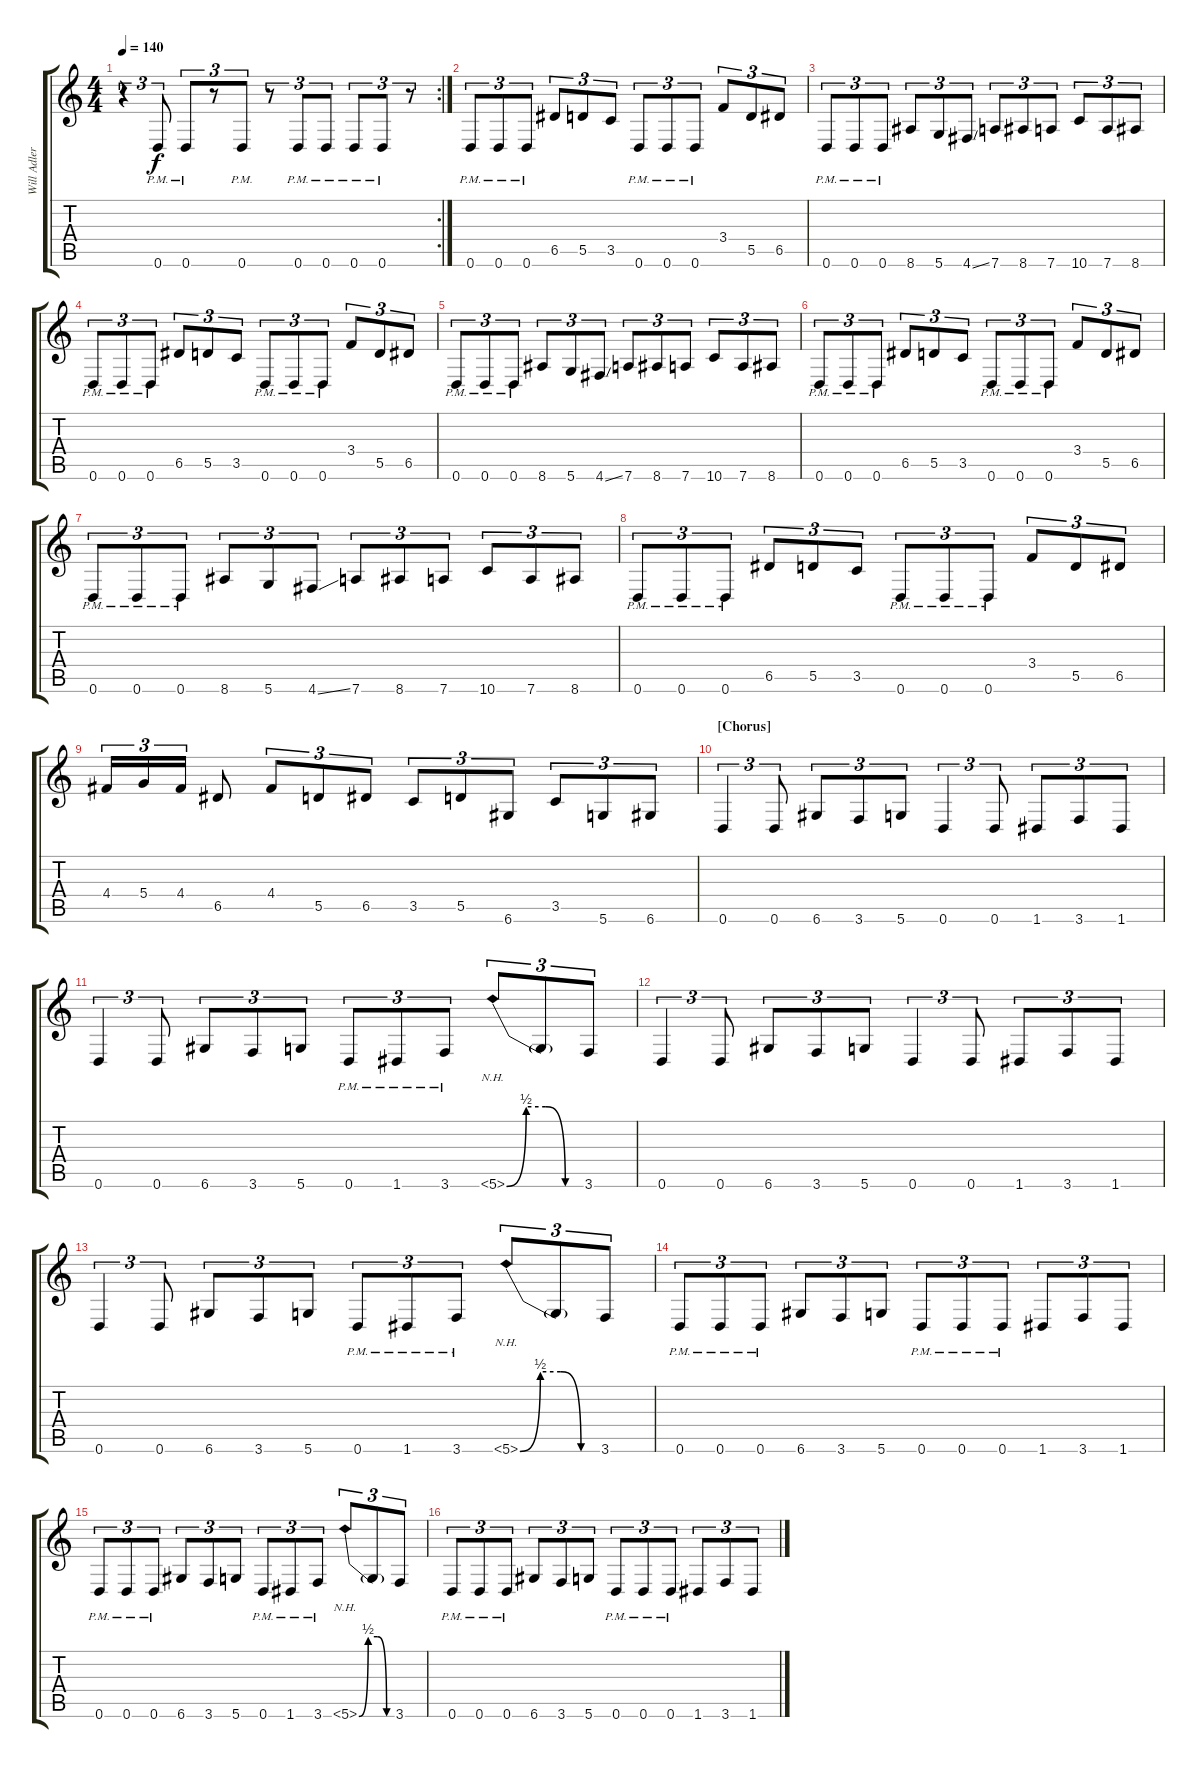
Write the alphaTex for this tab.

\track ("Will Adler" "Will Adler") {instrument overdrivenguitar}
\staff {score tabs}
\tuning (E4 B3 G3 D3 A2 D2) {hide}
\rc 2
\ts (4 4)
\tempo 140
\clef g2
\ks c
r.4{tu (3 2) dy f} 0.6{pm}.8{tu (3 2)} 0.6{pm}.8{tu (3 2)} r.8{tu (3 2)} 0.6{pm}.8{tu (3 2)} r.8{tu (3 2)} 0.6{pm}.8{tu (3 2)} 0.6{pm}.8{tu (3 2)} 0.6{pm}.8{tu (3 2)} 0.6{pm}.8{tu (3 2)} r.8{tu (3 2)} |
0.6{pm}.8{tu (3 2)} 0.6{pm}.8{tu (3 2)} 0.6{pm}.8{tu (3 2)} 6.5.8{tu (3 2)} 5.5.8{tu (3 2)} 3.5.8{tu (3 2)} 0.6{pm}.8{tu (3 2)} 0.6{pm}.8{tu (3 2)} 0.6{pm}.8{tu (3 2)} 3.4.8{tu (3 2)} 5.5.8{tu (3 2)} 6.5.8{tu (3 2)} |
0.6{pm}.8{tu (3 2)} 0.6{pm}.8{tu (3 2)} 0.6{pm}.8{tu (3 2)} 8.6.8{tu (3 2)} 5.6.8{tu (3 2)} 4.6{ss}.8{tu (3 2)} 7.6.8{tu (3 2)} 8.6.8{tu (3 2)} 7.6.8{tu (3 2)} 10.6.8{tu (3 2)} 7.6.8{tu (3 2)} 8.6.8{tu (3 2)} |
0.6{pm}.8{tu (3 2)} 0.6{pm}.8{tu (3 2)} 0.6{pm}.8{tu (3 2)} 6.5.8{tu (3 2)} 5.5.8{tu (3 2)} 3.5.8{tu (3 2)} 0.6{pm}.8{tu (3 2)} 0.6{pm}.8{tu (3 2)} 0.6{pm}.8{tu (3 2)} 3.4.8{tu (3 2)} 5.5.8{tu (3 2)} 6.5.8{tu (3 2)} |
0.6{pm}.8{tu (3 2)} 0.6{pm}.8{tu (3 2)} 0.6{pm}.8{tu (3 2)} 8.6.8{tu (3 2)} 5.6.8{tu (3 2)} 4.6{ss}.8{tu (3 2)} 7.6.8{tu (3 2)} 8.6.8{tu (3 2)} 7.6.8{tu (3 2)} 10.6.8{tu (3 2)} 7.6.8{tu (3 2)} 8.6.8{tu (3 2)} |
0.6{pm}.8{tu (3 2)} 0.6{pm}.8{tu (3 2)} 0.6{pm}.8{tu (3 2)} 6.5.8{tu (3 2)} 5.5.8{tu (3 2)} 3.5.8{tu (3 2)} 0.6{pm}.8{tu (3 2)} 0.6{pm}.8{tu (3 2)} 0.6{pm}.8{tu (3 2)} 3.4.8{tu (3 2)} 5.5.8{tu (3 2)} 6.5.8{tu (3 2)} |
0.6{pm}.8{tu (3 2)} 0.6{pm}.8{tu (3 2)} 0.6{pm}.8{tu (3 2)} 8.6.8{tu (3 2)} 5.6.8{tu (3 2)} 4.6{ss}.8{tu (3 2)} 7.6.8{tu (3 2)} 8.6.8{tu (3 2)} 7.6.8{tu (3 2)} 10.6.8{tu (3 2)} 7.6.8{tu (3 2)} 8.6.8{tu (3 2)} |
0.6{pm}.8{tu (3 2)} 0.6{pm}.8{tu (3 2)} 0.6{pm}.8{tu (3 2)} 6.5.8{tu (3 2)} 5.5.8{tu (3 2)} 3.5.8{tu (3 2)} 0.6{pm}.8{tu (3 2)} 0.6{pm}.8{tu (3 2)} 0.6{pm}.8{tu (3 2)} 3.4.8{tu (3 2)} 5.5.8{tu (3 2)} 6.5.8{tu (3 2)} |
4.4.16{tu (3 2)} 5.4.16{tu (3 2)} 4.4.16{tu (3 2)} 6.5.8 4.4.8{tu (3 2)} 5.5.8{tu (3 2)} 6.5.8{tu (3 2)} 3.5.8{tu (3 2)} 5.5.8{tu (3 2)} 6.6.8{tu (3 2)} 3.5.8{tu (3 2)} 5.6.8{tu (3 2)} 6.6.8{tu (3 2)} |
\section ("" "[Chorus]")
0.6.4{tu (3 2)} 0.6.8{tu (3 2)} 6.6.8{tu (3 2)} 3.6.8{tu (3 2)} 5.6.8{tu (3 2)} 0.6.4{tu (3 2)} 0.6.8{tu (3 2)} 1.6.8{tu (3 2)} 3.6.8{tu (3 2)} 1.6.8{tu (3 2)} |
0.6.4{tu (3 2)} 0.6.8{tu (3 2)} 6.6.8{tu (3 2)} 3.6.8{tu (3 2)} 5.6.8{tu (3 2)} 0.6{pm}.8{tu (3 2)} 1.6{pm}.8{tu (3 2)} 3.6{pm}.8{tu (3 2)} 5.6{be (custom 0 0 15 2 30 2 45 0 60 0) nh}.8{tu (3 2)} 5.6{t}.8{tu (3 2)} 3.6.8{tu (3 2)} |
0.6.4{tu (3 2)} 0.6.8{tu (3 2)} 6.6.8{tu (3 2)} 3.6.8{tu (3 2)} 5.6.8{tu (3 2)} 0.6.4{tu (3 2)} 0.6.8{tu (3 2)} 1.6.8{tu (3 2)} 3.6.8{tu (3 2)} 1.6.8{tu (3 2)} |
0.6.4{tu (3 2)} 0.6.8{tu (3 2)} 6.6.8{tu (3 2)} 3.6.8{tu (3 2)} 5.6.8{tu (3 2)} 0.6{pm}.8{tu (3 2)} 1.6{pm}.8{tu (3 2)} 3.6{pm}.8{tu (3 2)} 5.6{be (custom 0 0 15 2 30 2 45 0 60 0) nh}.8{tu (3 2)} 5.6{t}.8{tu (3 2)} 3.6.8{tu (3 2)} |
0.6{pm}.8{tu (3 2)} 0.6{pm}.8{tu (3 2)} 0.6{pm}.8{tu (3 2)} 6.6.8{tu (3 2)} 3.6.8{tu (3 2)} 5.6.8{tu (3 2)} 0.6{pm}.8{tu (3 2)} 0.6{pm}.8{tu (3 2)} 0.6{pm}.8{tu (3 2)} 1.6.8{tu (3 2)} 3.6.8{tu (3 2)} 1.6.8{tu (3 2)} |
0.6{pm}.8{tu (3 2)} 0.6{pm}.8{tu (3 2)} 0.6{pm}.8{tu (3 2)} 6.6.8{tu (3 2)} 3.6.8{tu (3 2)} 5.6.8{tu (3 2)} 0.6{pm}.8{tu (3 2)} 1.6{pm}.8{tu (3 2)} 3.6{pm}.8{tu (3 2)} 5.6{be (custom 0 0 15 2 30 2 45 0 60 0) nh}.8{tu (3 2)} 5.6{t}.8{tu (3 2)} 3.6.8{tu (3 2)} |
0.6{pm}.8{tu (3 2)} 0.6{pm}.8{tu (3 2)} 0.6{pm}.8{tu (3 2)} 6.6.8{tu (3 2)} 3.6.8{tu (3 2)} 5.6.8{tu (3 2)} 0.6{pm}.8{tu (3 2)} 0.6{pm}.8{tu (3 2)} 0.6{pm}.8{tu (3 2)} 1.6.8{tu (3 2)} 3.6.8{tu (3 2)} 1.6.8{tu (3 2)}
